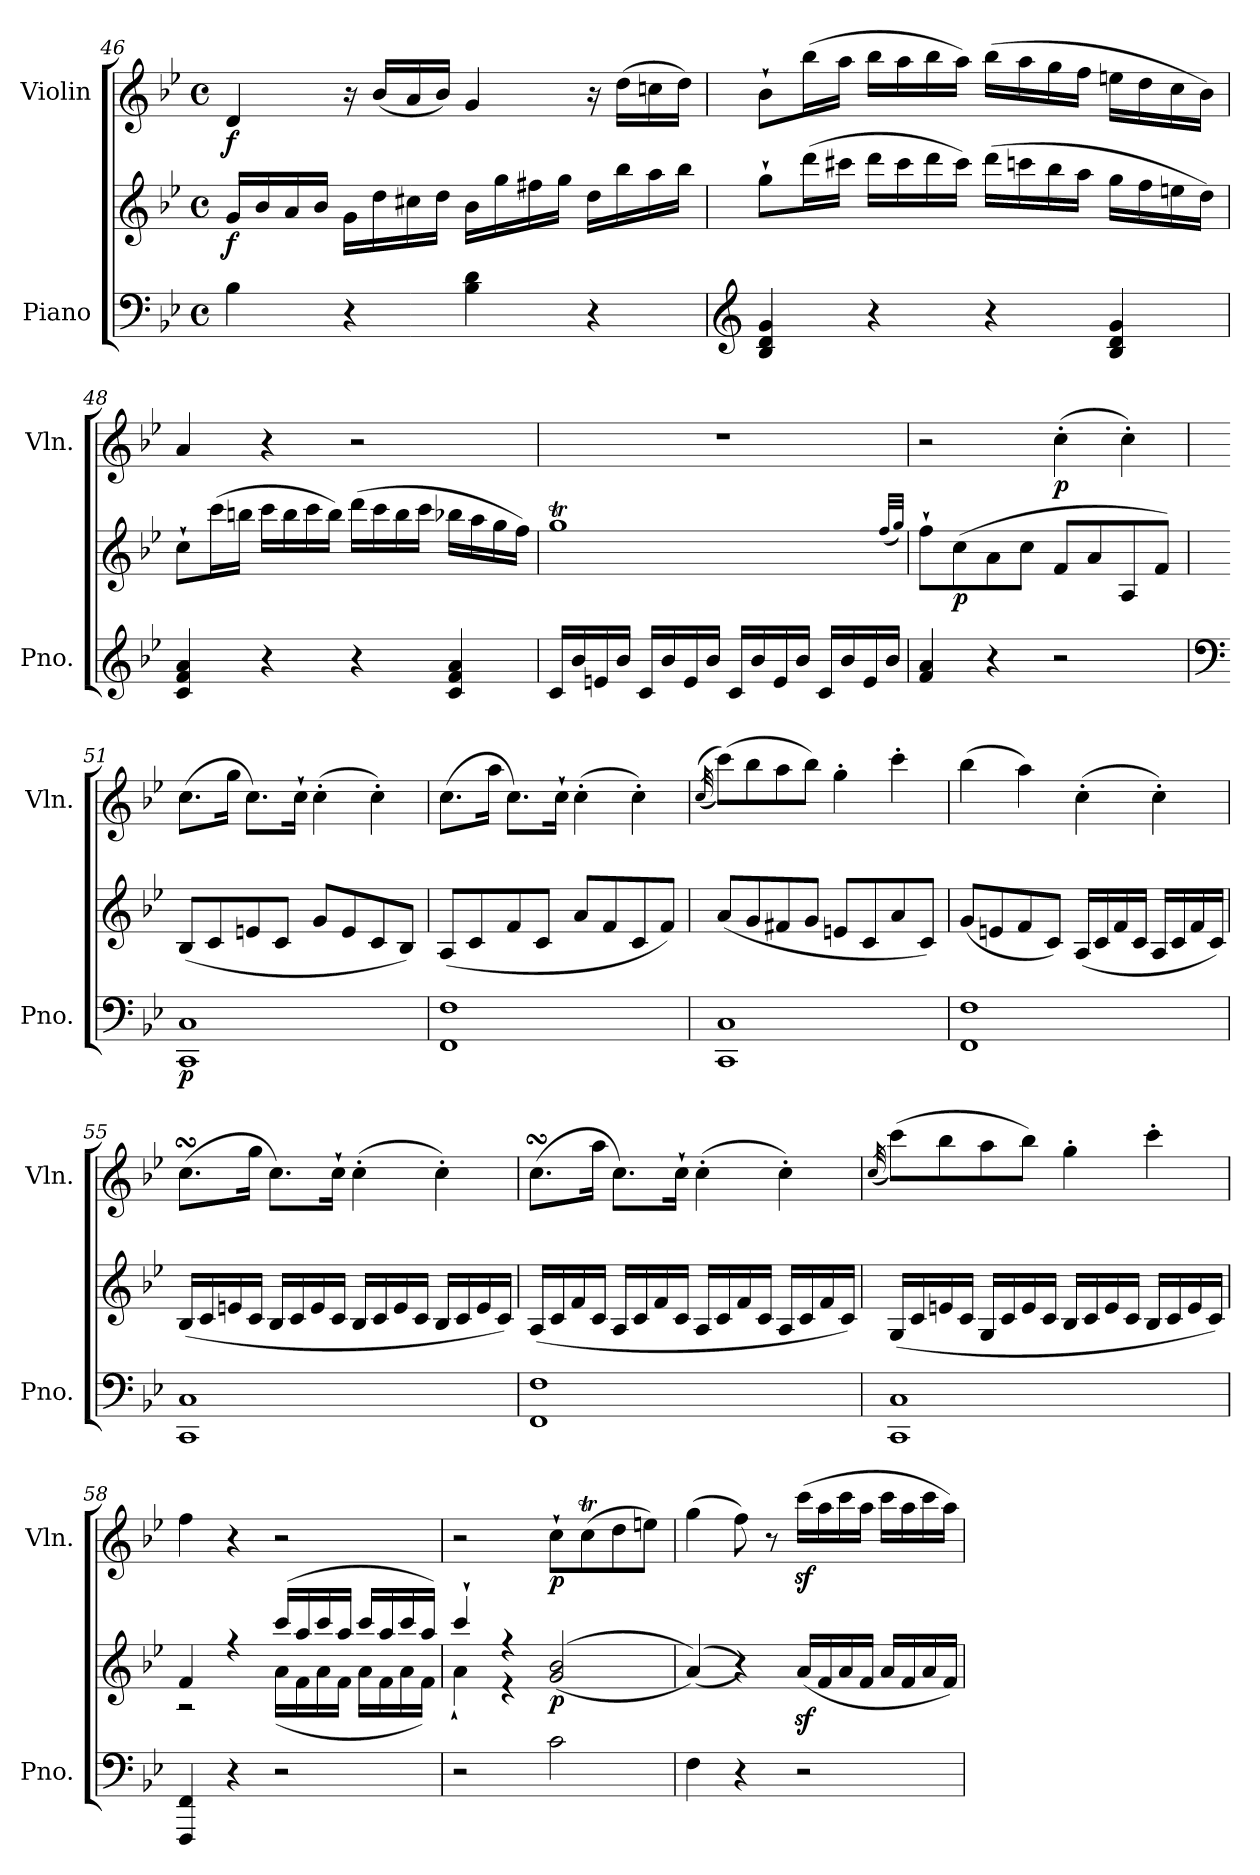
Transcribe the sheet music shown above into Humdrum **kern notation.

**kern	**kern	**dynam	**kern	**dynam
*part2	*part2	*part2	*part1	*part1
*staff3	*staff2	*staff2/3	*staff1	*staff1
*I"Piano	*	*	*I"Violin	*
*I'Pno.	*	*	*I'Vln.	*
*clefF4	*clefG2	*	*clefG2	*
*k[b-e-]	*k[b-e-]	*	*k[b-e-]	*
*M4/4	*M4/4	*	*M4/4	*
*met(c)	*met(c)	*	*met(c)	*
=46	=46	=46	=46	=46
!	!	!LO:DY:b	!	!LO:DY:b
4B-\	16g/LL	f	4d/	f
.	16b-/	.	.	.
.	16a/	.	.	.
.	16b-/JJ	.	.	.
4r	16g\LL	.	16r	.
.	16dd\	.	(<16b-/LL	.
.	16cc#X\	.	16a/	.
.	16dd\JJ	.	16b-/JJ)	.
4B-\ 4d\	16b-\LL	.	4g/	.
.	16gg\	.	.	.
.	16ff#X\	.	.	.
.	16gg\JJ	.	.	.
4r	16dd\LL	.	16r	.
.	16bb-\	.	(>16dd\LL	.
.	16aa\	.	16ccn\	.
.	16bb-\JJ	.	16dd\JJ)	.
!!LO:LB:g=z
=47	=47	=47	=47	=47
*clefG2	*	*	*	*
4B-/ 4d/ 4g/	8gg`\L	.	8b-`\L	.
.	(>16ddd\L	.	(>16bb-\L	.
.	16ccc#X\JJ	.	16aa\JJ	.
4r	16ddd\LL	.	16bb-\LL	.
.	16ccc#\	.	16aa\	.
.	16ddd\	.	16bb-\	.
.	16ccc#\JJ)	.	16aa\JJ)	.
4r	(>16ddd\LL	.	(>16bb-\LL	.
.	16cccn\	.	16aa\	.
.	16bb-\	.	16gg\	.
.	16aa\JJ	.	16ff\JJ	.
4B-/ 4d/ 4g/	16gg\LL	.	16een\LL	.
.	16ff\	.	16dd\	.
.	16een\	.	16cc\	.
.	16dd\JJ)	.	16b-\JJ)	.
=48	=48	=48	=48	=48
4c/ 4f/ 4a/	8cc`\L	.	4a/	.
.	(>16ccc\L	.	.	.
.	16bbn\JJ	.	.	.
4r	16ccc\LL	.	4r	.
.	16bb\	.	.	.
.	16ccc\	.	.	.
.	16bb\JJ)	.	.	.
4r	(>16ddd\LL	.	2r	.
.	16ccc\	.	.	.
.	16bb\	.	.	.
.	16ccc\JJ	.	.	.
4c/ 4f/ 4a/	16bb-X\LL	.	.	.
.	16aa\	.	.	.
.	16gg\	.	.	.
.	16ff\JJ)	.	.	.
=49	=49	=49	=49	=49
16c/LL	1ggT	.	1r	.
16b-/	.	.	.	.
16en/	.	.	.	.
16b-/JJ	.	.	.	.
16c/LL	.	.	.	.
16b-/	.	.	.	.
16e/	.	.	.	.
16b-/JJ	.	.	.	.
16c/LL	.	.	.	.
16b-/	.	.	.	.
16e/	.	.	.	.
16b-/JJ	.	.	.	.
16c/LL	.	.	.	.
16b-/	.	.	.	.
16e/	.	.	.	.
16b-/JJ	.	.	.	.
.	(<32qff/LLL	.	.	.
.	32qgg/JJJ)	.	.	.
=50	=50	=50	=50	=50
4f/ 4a/	8ff`\L	.	2r	.
!	!	!LO:DY:b	!	!
.	(>8cc\	p	.	.
4r	8a\	.	.	.
.	8cc\J	.	.	.
!	!	!	!	!LO:DY:b
2r	8f/L	.	(>4cc'\	p
.	8a/	.	.	.
.	8A/	.	4cc'\)	.
.	8f/J)	.	.	.
!!LO:LB:g=z
=51	=51	=51	=51	=51
*clefF4	*	*	*	*
!	!	!LO:DY:b=2	!	!
1CC 1C	(<8B-/L	p	(>8.cc\L	.
.	8c/	.	.	.
.	.	.	16gg\Jk	.
.	8en/	.	8.cc\L)	.
.	8c/J	.	.	.
.	.	.	16cc`\Jk	.
.	8g/L	.	(>4cc'\	.
.	8e/	.	.	.
.	8c/	.	4cc'\)	.
.	8B-/J)	.	.	.
=52	=52	=52	=52	=52
1FF 1F	(<8A/L	.	(>8.cc\L	.
.	8c/	.	.	.
.	.	.	16aa\Jk	.
.	8f/	.	8.cc\L)	.
.	8c/J	.	.	.
.	.	.	16cc`\Jk	.
.	8a/L	.	(>4cc'\	.
.	8f/	.	.	.
.	8c/	.	4cc'\)	.
.	8f/J)	.	.	.
=53	=53	=53	=53	=53
.	.	.	(<(<32qcc/	.
1CC 1C	(<8a/L	.	(>8ccc\L))	.
.	8g/	.	8bb-\	.
.	8f#X/	.	8aa\	.
.	8g/J	.	8bb-\J)	.
.	8en/L	.	4gg'\	.
.	8c/	.	.	.
.	8a/	.	4ccc'\	.
.	8c/J)	.	.	.
=54	=54	=54	=54	=54
1FF 1F	(<8g/L	.	(>4bb-\	.
.	8en/	.	.	.
.	8f/	.	4aa\)	.
.	8c/J)	.	.	.
.	(<16A/LL	.	(>4cc'\	.
.	16c/	.	.	.
.	16f/	.	.	.
.	16c/JJ	.	.	.
.	16A/LL	.	4cc'\)	.
.	16c/	.	.	.
.	16f/	.	.	.
.	16c/JJ)	.	.	.
!!LO:LB:g=z
=55	=55	=55	=55	=55
1CC 1C	(<16B-/LL	.	(>8.ccsSSS\L	.
.	16c/	.	.	.
.	16en/	.	.	.
.	16c/JJ	.	16gg\Jk	.
.	16B-/LL	.	8.cc\L)	.
.	16c/	.	.	.
.	16e/	.	.	.
.	16c/JJ	.	16cc`\Jk	.
.	16B-/LL	.	(>4cc'\	.
.	16c/	.	.	.
.	16e/	.	.	.
.	16c/JJ	.	.	.
.	16B-/LL	.	4cc'\)	.
.	16c/	.	.	.
.	16e/	.	.	.
.	16c/JJ)	.	.	.
=56	=56	=56	=56	=56
1FF 1F	(<16A/LL	.	(>8.ccsSSS\L	.
.	16c/	.	.	.
.	16f/	.	.	.
.	16c/JJ	.	16aa\Jk	.
.	16A/LL	.	8.cc\L)	.
.	16c/	.	.	.
.	16f/	.	.	.
.	16c/JJ	.	16cc`\Jk	.
.	16A/LL	.	(>4cc'\	.
.	16c/	.	.	.
.	16f/	.	.	.
.	16c/JJ	.	.	.
.	16A/LL	.	4cc'\)	.
.	16c/	.	.	.
.	16f/	.	.	.
.	16c/JJ)	.	.	.
=57	=57	=57	=57	=57
.	.	.	(<32qcc/	.
1CC 1C	(<16G/LL	.	(>8ccc\L)	.
.	16c/	.	.	.
.	16en/	.	8bb-\	.
.	16c/JJ	.	.	.
.	16G/LL	.	8aa\	.
.	16c/	.	.	.
.	16e/	.	8bb-\J)	.
.	16c/JJ	.	.	.
.	16B-/LL	.	4gg'\	.
.	16c/	.	.	.
.	16e/	.	.	.
.	16c/JJ	.	.	.
.	16B-/LL	.	4ccc'\	.
.	16c/	.	.	.
.	16e/	.	.	.
.	16c/JJ)	.	.	.
!!LO:PB:g=z
=58	=58	=58	=58	=58
*	*^	*	*	*
4FFF/ 4FF/	4f/	2r	.	4ff\	.
4r	4r	.	.	4r	.
!	!	!	!LO:DY:a	!	!
!	!	!	!LO:DY:n=1:b	!	!
2r	(>16ccc/LL	(<16a\LL	sf sf	2r	.
.	16aa/	16f\	.	.	.
.	16ccc/	16a\	.	.	.
.	16aa/JJ	16f\JJ	.	.	.
.	16ccc/LL	16a\LL	.	.	.
.	16aa/	16f\	.	.	.
.	16ccc/	16a\	.	.	.
.	16aa/JJ)	16f\JJ)	.	.	.
=59	=59	=59	=59	=59	=59
2r	4ccc`/	4a`\	.	2r	.
.	4r	4r	.	.	.
!	!	!	!LO:DY:b	!	!LO:DY:b
2c\	(<(<2g/ 2b-/	2ryy	p	8cc`\L	p
.	.	.	.	(>8ccT\	.
.	.	.	.	8dd\	.
.	.	.	.	8een\J)	.
*	*v	*v	*	*	*
=60	=60	=60	=60	=60
4F\	(<(<4a/))	.	(>4gg\	.
4r	4r))	.	8ff\)	.
.	.	.	8r	.
2r	(<16az</LL	.	(>16cccz<\LL	.
.	16f/	.	16aa\	.
.	16a/	.	16ccc\	.
.	16f/JJ	.	16aa\JJ	.
.	16a/LL	.	16ccc\LL	.
.	16f/	.	16aa\	.
.	16a/	.	16ccc\	.
.	16f/JJ)	.	16aa\JJ)	.
=	=	=	=	=
*-	*-	*-	*-	*-
